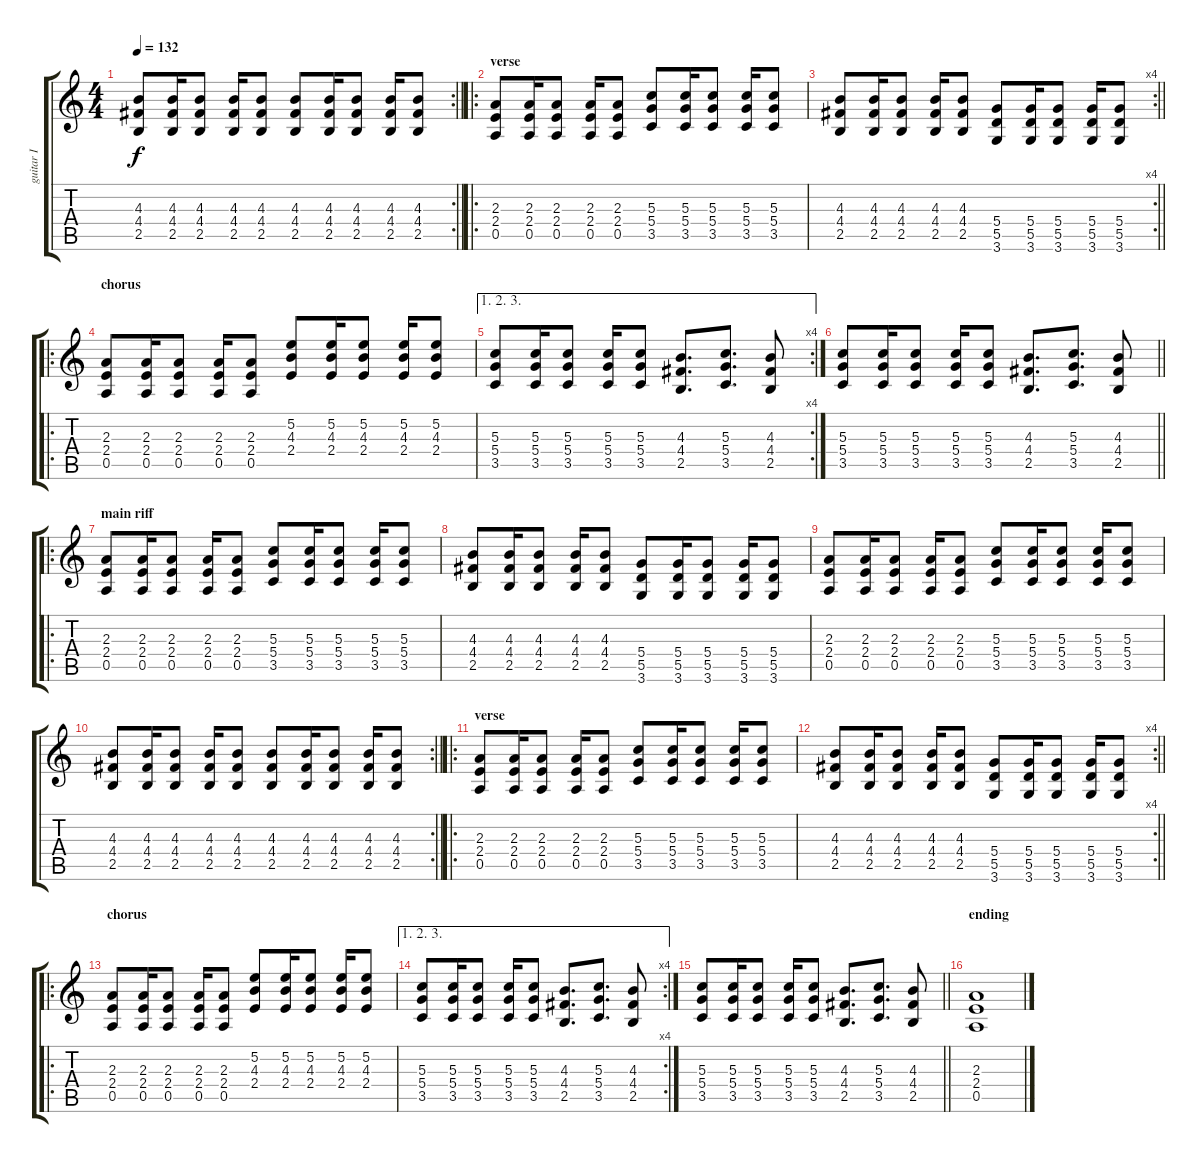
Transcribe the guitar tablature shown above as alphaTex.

\track ("guitar I" "guitar I") {instrument distortionguitar}
\staff {score tabs}
\tuning (E4 B3 G3 D3 A2 E2) {hide}
\rc 2
\ts (4 4)
\tempo 132
\clef g2
\barLineRight lightlight
\ks c
(4.3 4.4 2.5).8{dy f} (4.3 4.4 2.5).16 (4.3 4.4 2.5).8 (4.3 4.4 2.5).16 (4.3 4.4 2.5).8 (4.3 4.4 2.5).8 (4.3 4.4 2.5).16 (4.3 4.4 2.5).8 (4.3 4.4 2.5).16 (4.3 4.4 2.5).8 |
\ro
\section ("" "verse")
(2.3 2.4 0.5).8 (2.3 2.4 0.5).16 (2.3 2.4 0.5).8 (2.3 2.4 0.5).16 (2.3 2.4 0.5).8 (5.3 5.4 3.5).8 (5.3 5.4 3.5).16 (5.3 5.4 3.5).8 (5.3 5.4 3.5).16 (5.3 5.4 3.5).8 |
\rc 4
\barLineRight lightlight
(4.3 4.4 2.5).8 (4.3 4.4 2.5).16 (4.3 4.4 2.5).8 (4.3 4.4 2.5).16 (4.3 4.4 2.5).8 (5.4 5.5 3.6).8 (5.4 5.5 3.6).16 (5.4 5.5 3.6).8 (5.4 5.5 3.6).16 (5.4 5.5 3.6).8 |
\ro
\section ("" "chorus")
(2.3 2.4 0.5).8 (2.3 2.4 0.5).16 (2.3 2.4 0.5).8 (2.3 2.4 0.5).16 (2.3 2.4 0.5).8 (5.2 4.3 2.4).8 (5.2 4.3 2.4).16 (5.2 4.3 2.4).8 (5.2 4.3 2.4).16 (5.2 4.3 2.4).8 |
\ae (1 2 3)
\rc 4
(5.3 5.4 3.5).8 (5.3 5.4 3.5).16 (5.3 5.4 3.5).8 (5.3 5.4 3.5).16 (5.3 5.4 3.5).8 (4.3 4.4 2.5).8{d} (5.3 5.4 3.5).8{d} (4.3 4.4 2.5).8 |
\barLineRight lightlight
(5.3 5.4 3.5).8 (5.3 5.4 3.5).16 (5.3 5.4 3.5).8 (5.3 5.4 3.5).16 (5.3 5.4 3.5).8 (4.3 4.4 2.5).8{d} (5.3 5.4 3.5).8{d} (4.3 4.4 2.5).8 |
\ro
\section ("" "main riff")
(2.3 2.4 0.5).8 (2.3 2.4 0.5).16 (2.3 2.4 0.5).8 (2.3 2.4 0.5).16 (2.3 2.4 0.5).8 (5.3 5.4 3.5).8 (5.3 5.4 3.5).16 (5.3 5.4 3.5).8 (5.3 5.4 3.5).16 (5.3 5.4 3.5).8 |
(4.3 4.4 2.5).8 (4.3 4.4 2.5).16 (4.3 4.4 2.5).8 (4.3 4.4 2.5).16 (4.3 4.4 2.5).8 (5.4 5.5 3.6).8 (5.4 5.5 3.6).16 (5.4 5.5 3.6).8 (5.4 5.5 3.6).16 (5.4 5.5 3.6).8 |
(2.3 2.4 0.5).8 (2.3 2.4 0.5).16 (2.3 2.4 0.5).8 (2.3 2.4 0.5).16 (2.3 2.4 0.5).8 (5.3 5.4 3.5).8 (5.3 5.4 3.5).16 (5.3 5.4 3.5).8 (5.3 5.4 3.5).16 (5.3 5.4 3.5).8 |
\rc 2
\barLineRight lightlight
(4.3 4.4 2.5).8 (4.3 4.4 2.5).16 (4.3 4.4 2.5).8 (4.3 4.4 2.5).16 (4.3 4.4 2.5).8 (4.3 4.4 2.5).8 (4.3 4.4 2.5).16 (4.3 4.4 2.5).8 (4.3 4.4 2.5).16 (4.3 4.4 2.5).8 |
\ro
\section ("" "verse")
(2.3 2.4 0.5).8 (2.3 2.4 0.5).16 (2.3 2.4 0.5).8 (2.3 2.4 0.5).16 (2.3 2.4 0.5).8 (5.3 5.4 3.5).8 (5.3 5.4 3.5).16 (5.3 5.4 3.5).8 (5.3 5.4 3.5).16 (5.3 5.4 3.5).8 |
\rc 4
\barLineRight lightlight
(4.3 4.4 2.5).8 (4.3 4.4 2.5).16 (4.3 4.4 2.5).8 (4.3 4.4 2.5).16 (4.3 4.4 2.5).8 (5.4 5.5 3.6).8 (5.4 5.5 3.6).16 (5.4 5.5 3.6).8 (5.4 5.5 3.6).16 (5.4 5.5 3.6).8 |
\ro
\section ("" "chorus")
(2.3 2.4 0.5).8 (2.3 2.4 0.5).16 (2.3 2.4 0.5).8 (2.3 2.4 0.5).16 (2.3 2.4 0.5).8 (5.2 4.3 2.4).8 (5.2 4.3 2.4).16 (5.2 4.3 2.4).8 (5.2 4.3 2.4).16 (5.2 4.3 2.4).8 |
\ae (1 2 3)
\rc 4
(5.3 5.4 3.5).8 (5.3 5.4 3.5).16 (5.3 5.4 3.5).8 (5.3 5.4 3.5).16 (5.3 5.4 3.5).8 (4.3 4.4 2.5).8{d} (5.3 5.4 3.5).8{d} (4.3 4.4 2.5).8 |
\barLineRight lightlight
(5.3 5.4 3.5).8 (5.3 5.4 3.5).16 (5.3 5.4 3.5).8 (5.3 5.4 3.5).16 (5.3 5.4 3.5).8 (4.3 4.4 2.5).8{d} (5.3 5.4 3.5).8{d} (4.3 4.4 2.5).8 |
\section ("" "ending")
(2.3 2.4 0.5).1
